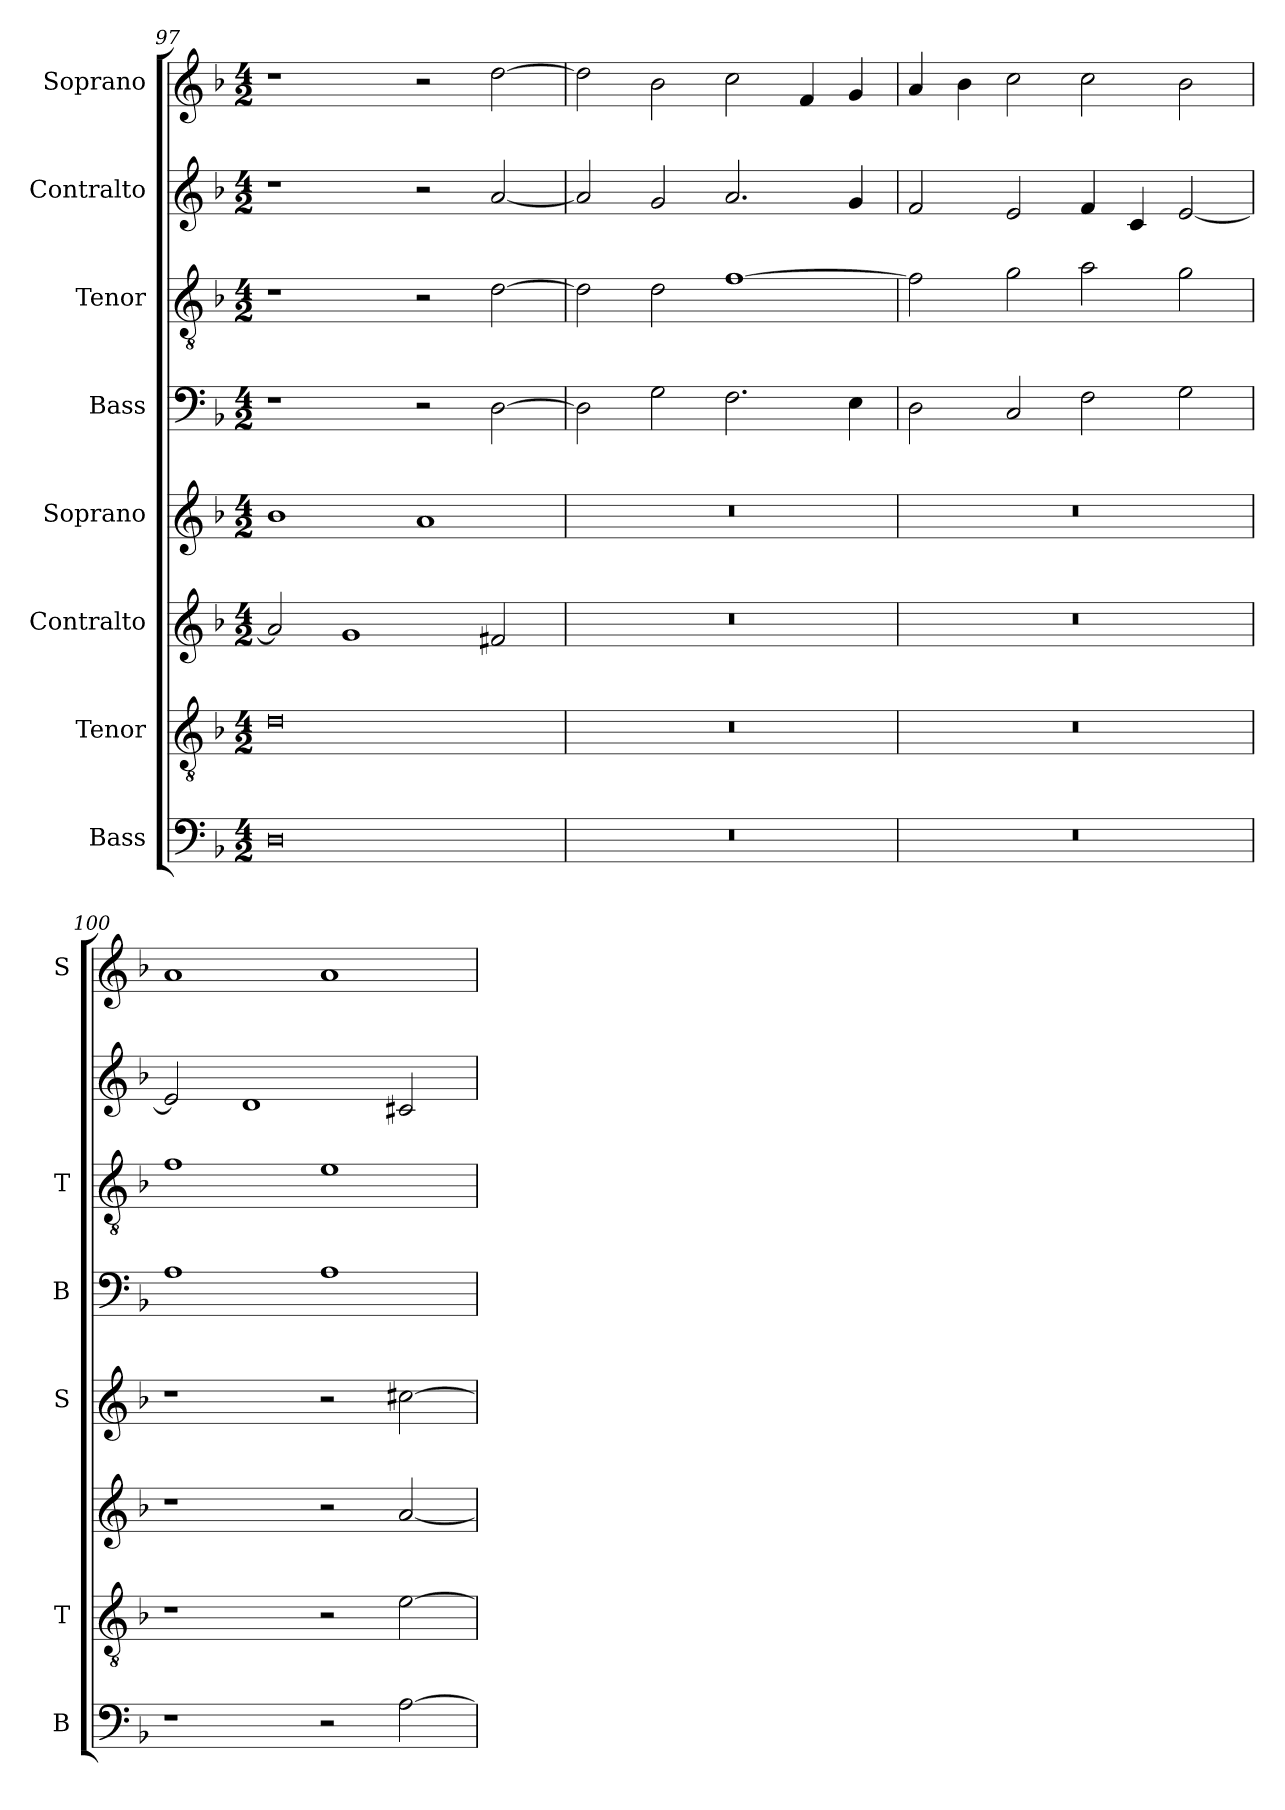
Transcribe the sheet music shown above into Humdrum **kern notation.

**kern	**kern	**kern	**kern	**kern	**kern	**kern	**kern
*part8	*part7	*part6	*part5	*part4	*part3	*part2	*part1
*staff8	*staff7	*staff6	*staff5	*staff4	*staff3	*staff2	*staff1
*I"Bass	*I"Tenor	*I"Contralto	*I"Soprano	*I"Bass	*I"Tenor	*I"Contralto	*I"Soprano
*I'B	*I'T	*	*I'S	*I'B	*I'T	*	*I'S
*clefF4	*clefGv2	*clefG2	*clefG2	*clefF4	*clefGv2	*clefG2	*clefG2
*k[b-]	*k[b-]	*k[b-]	*k[b-]	*k[b-]	*k[b-]	*k[b-]	*k[b-]
*G:dor	*G:dor	*G:dor	*G:dor	*G:dor	*G:dor	*G:dor	*G:dor
*M4/2	*M4/2	*M4/2	*M4/2	*M4/2	*M4/2	*M4/2	*M4/2
=97	=97	=97	=97	=97	=97	=97	=97
0D	0d	2a]	1b-	1r	1r	1r	1r
.	.	1g	.	.	.	.	.
.	.	.	1a	2r	2r	2r	2r
.	.	2f#X	.	[2D	[2d	[2a	[2dd
=98	=98	=98	=98	=98	=98	=98	=98
0r	0r	0r	0r	2D]	2d]	2a]	2dd]
.	.	.	.	2G	2d	2g	2b-
.	.	.	.	2.F	[1f	2.a	2cc
.	.	.	.	.	.	.	4f
.	.	.	.	4E	.	4g	4g
=99	=99	=99	=99	=99	=99	=99	=99
0r	0r	0r	0r	2D	2f]	2f	4a
.	.	.	.	.	.	.	4b-
.	.	.	.	2C	2g	2e	2cc
.	.	.	.	2F	2a	4f	2cc
.	.	.	.	.	.	4c	.
.	.	.	.	2G	2g	[2e	2b-
=100	=100	=100	=100	=100	=100	=100	=100
1r	1r	1r	1r	1A	1f	2e]	1a
.	.	.	.	.	.	1d	.
2r	2r	2r	2r	1A	1e	.	1a
[2A	[2e	[2a	[2cc#X	.	.	2c#X	.
=	=	=	=	=	=	=	=
*-	*-	*-	*-	*-	*-	*-	*-
